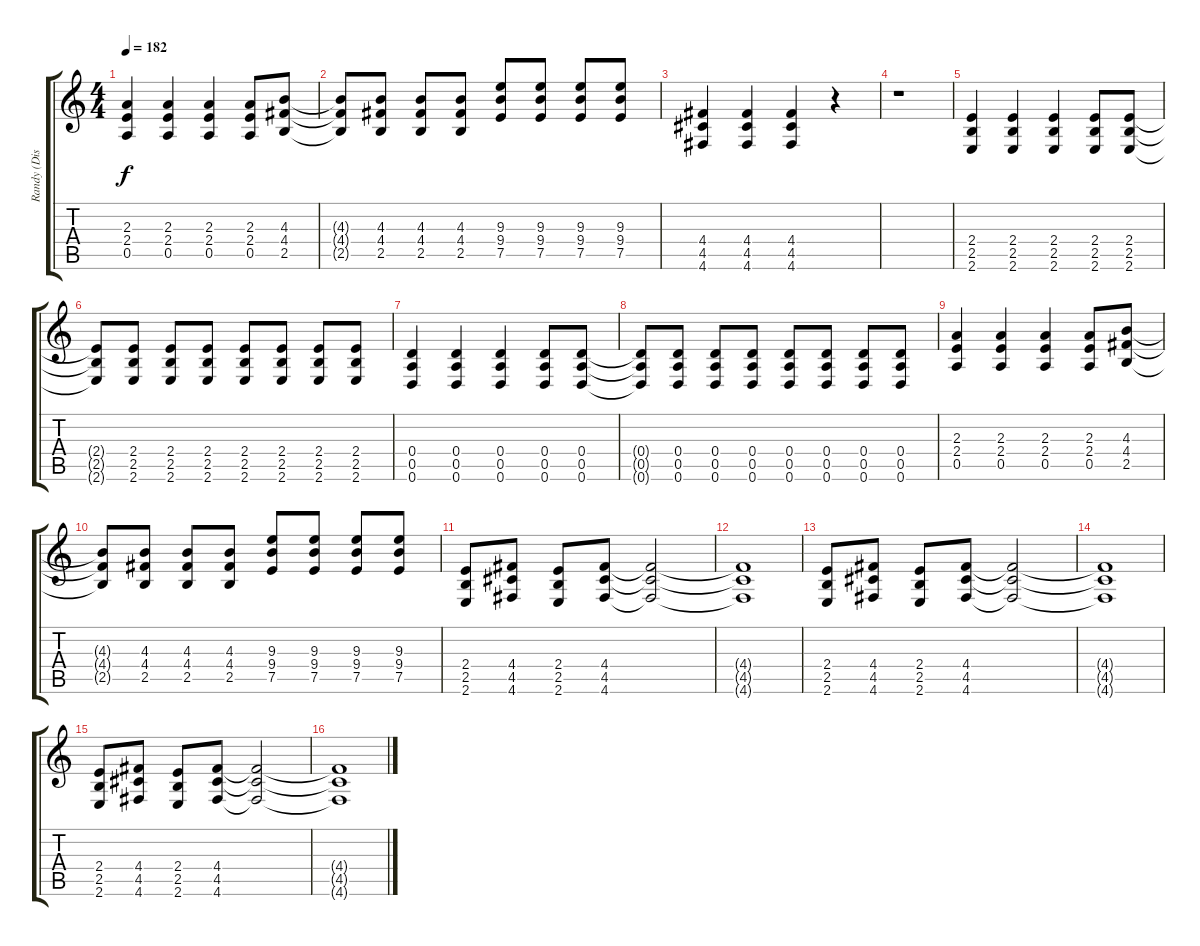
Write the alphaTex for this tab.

\track ("Randy (Distorted Guitar)" "Randy (Dis") {instrument distortionguitar}
\staff {score tabs}
\tuning (E4 B3 G3 D3 A2 D2) {hide}
\ts (4 4)
\tempo 182
\clef g2
\ks c
(2.3 2.4 0.5).4{dy f} (2.3 2.4 0.5).4 (2.3 2.4 0.5).4 (2.3 2.4 0.5).8 (4.3 4.4 2.5).8 |
(4.3{t} 4.4{t} 2.5{t}).8 (4.3 4.4 2.5).8 (4.3 4.4 2.5).8 (4.3 4.4 2.5).8 (9.3 9.4 7.5).8 (9.3 9.4 7.5).8 (9.3 9.4 7.5).8 (9.3 9.4 7.5).8 |
(4.4 4.5 4.6).4 (4.4 4.5 4.6).4 (4.4 4.5 4.6).4 r.4 |
r.1 |
(2.4 2.5 2.6).4 (2.4 2.5 2.6).4 (2.4 2.5 2.6).4 (2.4 2.5 2.6).8 (2.4 2.5 2.6).8 |
(2.4{t} 2.5{t} 2.6{t}).8 (2.4 2.5 2.6).8 (2.4 2.5 2.6).8 (2.4 2.5 2.6).8 (2.4 2.5 2.6).8 (2.4 2.5 2.6).8 (2.4 2.5 2.6).8 (2.4 2.5 2.6).8 |
(0.4 0.5 0.6).4 (0.4 0.5 0.6).4 (0.4 0.5 0.6).4 (0.4 0.5 0.6).8 (0.4 0.5 0.6).8 |
(0.4{t} 0.5{t} 0.6{t}).8 (0.4 0.5 0.6).8 (0.4 0.5 0.6).8 (0.4 0.5 0.6).8 (0.4 0.5 0.6).8 (0.4 0.5 0.6).8 (0.4 0.5 0.6).8 (0.4 0.5 0.6).8 |
(2.3 2.4 0.5).4 (2.3 2.4 0.5).4 (2.3 2.4 0.5).4 (2.3 2.4 0.5).8 (4.3 4.4 2.5).8 |
(4.3{t} 4.4{t} 2.5{t}).8 (4.3 4.4 2.5).8 (4.3 4.4 2.5).8 (4.3 4.4 2.5).8 (9.3 9.4 7.5).8 (9.3 9.4 7.5).8 (9.3 9.4 7.5).8 (9.3 9.4 7.5).8 |
(2.4 2.5 2.6).8 (4.4 4.5 4.6).8 (2.4 2.5 2.6).8 (4.4 4.5 4.6).8 (4.4{t} 4.5{t} 4.6{t}).2 |
(4.4{t} 4.5{t} 4.6{t}).1 |
(2.4 2.5 2.6).8 (4.4 4.5 4.6).8 (2.4 2.5 2.6).8 (4.4 4.5 4.6).8 (4.4{t} 4.5{t} 4.6{t}).2 |
(4.4{t} 4.5{t} 4.6{t}).1 |
(2.4 2.5 2.6).8 (4.4 4.5 4.6).8 (2.4 2.5 2.6).8 (4.4 4.5 4.6).8 (4.4{t} 4.5{t} 4.6{t}).2 |
(4.4{t} 4.5{t} 4.6{t}).1
